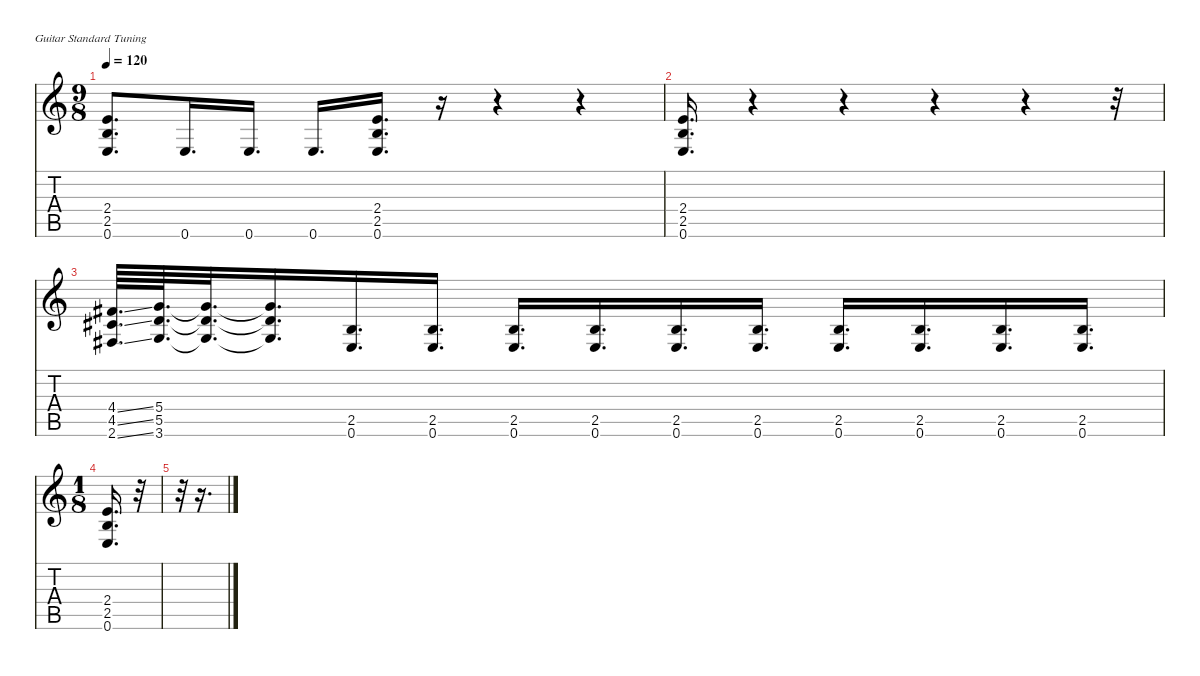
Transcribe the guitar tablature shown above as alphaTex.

\defaultSystemsLayout 4
\hideDynamics
\bracketExtendMode nobrackets
\singleTrackTrackNamePolicy hidden
\multiTrackTrackNamePolicy hidden
\otherSystemsTrackNameOrientation horizontal
\track ("Hetfield" "dist.guit.") {instrument distortionguitar}
\staff {score tabs}
\tuning (E4 B3 G3 D3 A2 E2)
\ts (9 8)
\tempo 120
\clef g2
\ks c
(2.4 2.5 0.6).8{d dy f beam Up} 0.6.16{d beam Up} 0.6.16{d beam Up} 0.6.16{d beam Up} (2.4 2.5 0.6).16{d beam Up} r.16{beam Up} r.4{beam Up} r.4{beam Up} |
(2.4 2.5 0.6).16{d beam Up} r.4{beam Up} r.4{beam Up} r.4{beam Up} r.4{beam Up} r.32{beam Up} |
(4.4{ss acc #} 4.5{ss acc #} 2.6{ss acc #}).64{d beam Up} (5.4 5.5 3.6).64{d beam Up} (5.4{t} 5.5{t} 3.6{t}).32{d beam Up} (5.4{t} 5.5{t} 3.6{t}).16{d beam Up} (2.5 0.6).16{d beam Up} (2.5 0.6).16{d beam Up} (2.5 0.6).16{d beam Up} (2.5 0.6).16{d beam Up} (2.5 0.6).16{d beam Up} (2.5 0.6).16{d beam Up} (2.5 0.6).16{d beam Up} (2.5 0.6).16{d beam Up} (2.5 0.6).16{d beam Up} (2.5 0.6).16{d beam Up} |
\ts (1 8)
(2.4 2.5 0.6).16{d beam Up} r.32{beam Up} |
r.32{beam Down} r.16{d beam Down}
